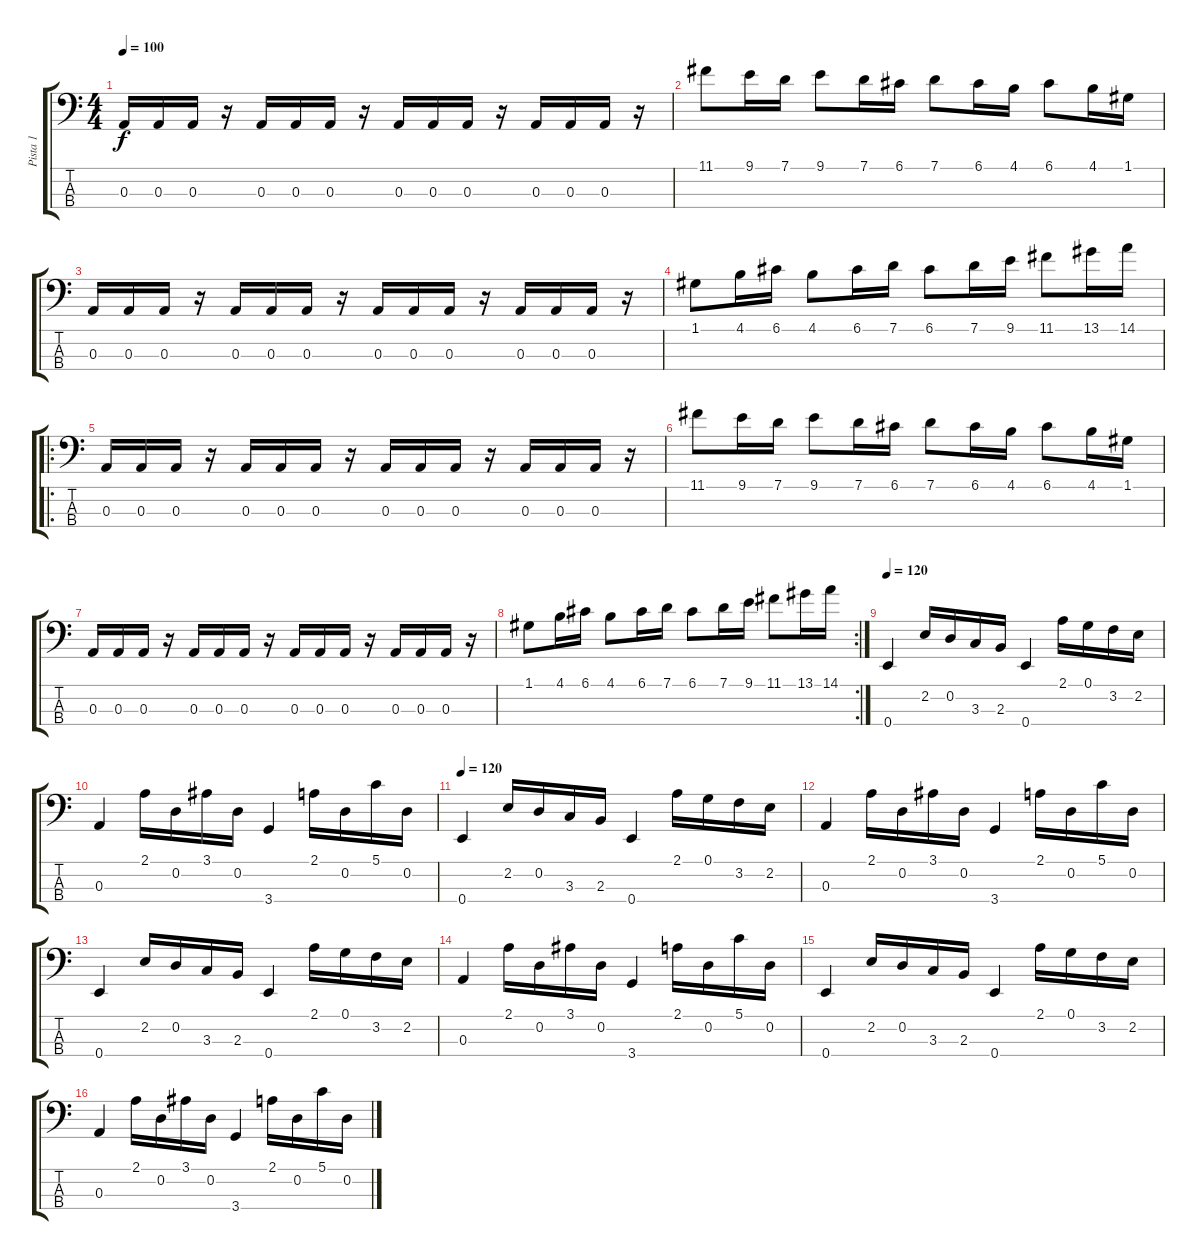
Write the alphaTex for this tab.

\track ("Pista 1" "Pista 1") {instrument electricbasspick}
\staff {score tabs}
\tuning (G2 D2 A1 E1) {hide}
\ts (4 4)
\tempo 100
\clef f4
\ks c
0.3.16{dy f} 0.3.16 0.3.16 r.16 0.3.16 0.3.16 0.3.16 r.16 0.3.16 0.3.16 0.3.16 r.16 0.3.16 0.3.16 0.3.16 r.16 |
11.1.8 9.1.16 7.1.16 9.1.8 7.1.16 6.1.16 7.1.8 6.1.16 4.1.16 6.1.8 4.1.16 1.1.16 |
0.3.16 0.3.16 0.3.16 r.16 0.3.16 0.3.16 0.3.16 r.16 0.3.16 0.3.16 0.3.16 r.16 0.3.16 0.3.16 0.3.16 r.16 |
1.1.8 4.1.16 6.1.16 4.1.8 6.1.16 7.1.16 6.1.8 7.1.16 9.1.16 11.1.8 13.1.16 14.1.16 |
\ro
0.3.16 0.3.16 0.3.16 r.16 0.3.16 0.3.16 0.3.16 r.16 0.3.16 0.3.16 0.3.16 r.16 0.3.16 0.3.16 0.3.16 r.16 |
11.1.8 9.1.16 7.1.16 9.1.8 7.1.16 6.1.16 7.1.8 6.1.16 4.1.16 6.1.8 4.1.16 1.1.16 |
0.3.16 0.3.16 0.3.16 r.16 0.3.16 0.3.16 0.3.16 r.16 0.3.16 0.3.16 0.3.16 r.16 0.3.16 0.3.16 0.3.16 r.16 |
\rc 2
1.1.8 4.1.16 6.1.16 4.1.8 6.1.16 7.1.16 6.1.8 7.1.16 9.1.16 11.1.8 13.1.16 14.1.16 |
\tempo 120
0.4.4 2.2.16 0.2.16 3.3.16 2.3.16 0.4.4 2.1.16 0.1.16 3.2.16 2.2.16 |
0.3.4 2.1.16 0.2.16 3.1.16 0.2.16 3.4.4 2.1.16 0.2.16 5.1.16 0.2.16 |
\tempo 120
0.4.4 2.2.16 0.2.16 3.3.16 2.3.16 0.4.4 2.1.16 0.1.16 3.2.16 2.2.16 |
0.3.4 2.1.16 0.2.16 3.1.16 0.2.16 3.4.4 2.1.16 0.2.16 5.1.16 0.2.16 |
0.4.4 2.2.16 0.2.16 3.3.16 2.3.16 0.4.4 2.1.16 0.1.16 3.2.16 2.2.16 |
0.3.4 2.1.16 0.2.16 3.1.16 0.2.16 3.4.4 2.1.16 0.2.16 5.1.16 0.2.16 |
0.4.4 2.2.16 0.2.16 3.3.16 2.3.16 0.4.4 2.1.16 0.1.16 3.2.16 2.2.16 |
0.3.4 2.1.16 0.2.16 3.1.16 0.2.16 3.4.4 2.1.16 0.2.16 5.1.16 0.2.16
